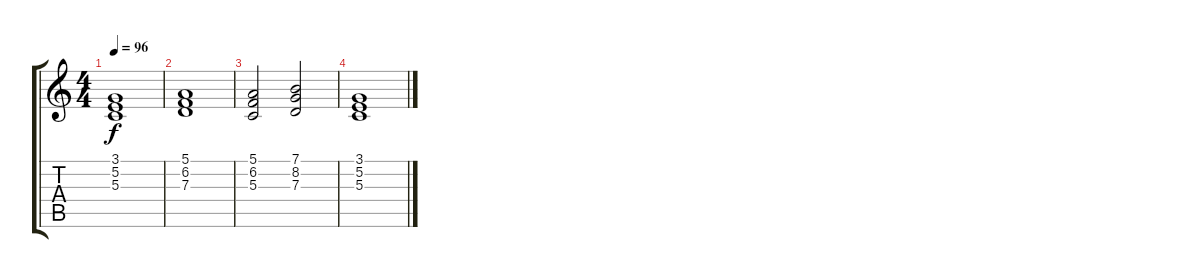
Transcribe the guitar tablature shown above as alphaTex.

\track "" {instrument stringensemble1}
\staff {score tabs}
\tuning (E4 B3 G3 D3 A2 E2) {hide}
\ts (4 4)
\tempo 96
\clef g2
\ks c
(3.1 5.2 5.3).1{dy f} |
(5.1 6.2 7.3).1 |
(5.1 6.2 5.3).2 (7.1 8.2 7.3).2 |
(3.1 5.2 5.3).1
